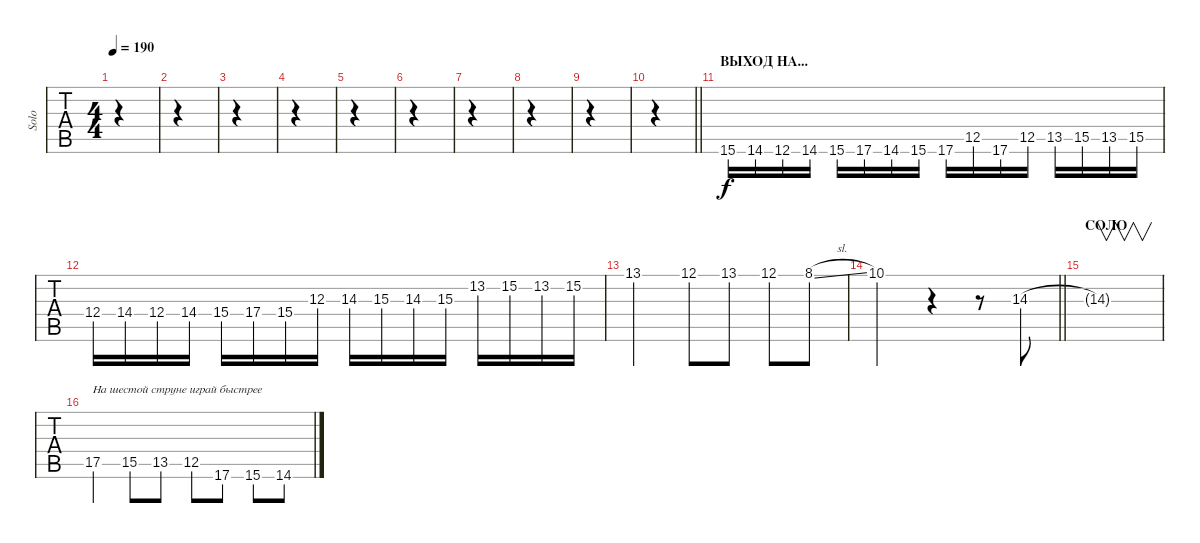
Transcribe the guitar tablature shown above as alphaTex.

\track ("Solo" "Solo") {instrument distortionguitar}
\staff {tabs}
\tuning (E4 B3 G3 D3 A2 D2) {hide}
\ts (4 4)
\tempo 190
\clef g2
\ks c
|
|
|
|
|
|
|
|
|
\barLineRight lightlight
|
\section ("" "ВЫХОД НА...")
15.6.16 14.6.16 12.6.16 14.6.16 15.6.16 17.6.16 14.6.16 15.6.16 17.6.16 12.5.16 17.6.16 12.5.16 13.5.16 15.5.16 13.5.16 15.5.16 |
12.4.16 14.4.16 12.4.16 14.4.16 15.4.16 17.4.16 15.4.16 12.3.16 14.3.16 15.3.16 14.3.16 15.3.16 13.2.16 15.2.16 13.2.16 15.2.16 |
13.1.2 12.1.8 13.1.8 12.1.8 8.1{sl}.8 |
\barLineRight lightlight
10.1.2 r.4 r.8 14.3.8 |
\section ("" "СОЛО")
14.3{t}.1{v} |
17.5.4{txt "На шестой струне играй быстрее"} 15.5.8 13.5.8 12.5.8 17.6.8 15.6.8 14.6.8
